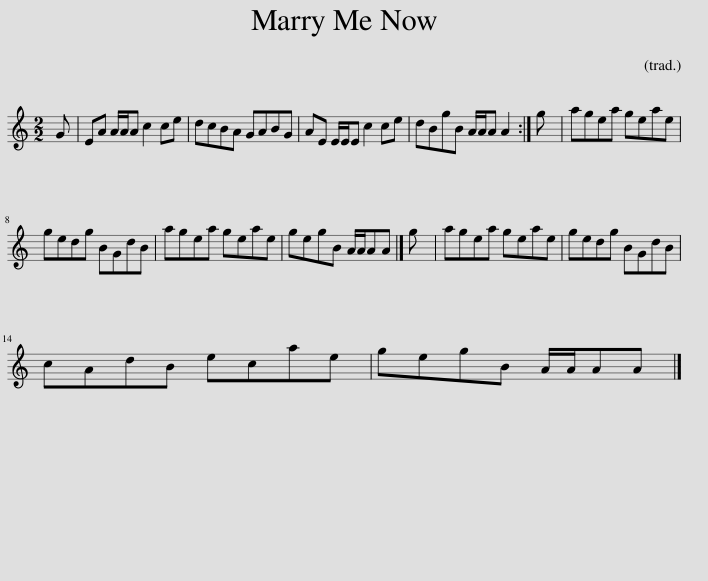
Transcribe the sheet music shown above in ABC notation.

X:1
L:1/8
M:2/2
I:linebreak $
K:C
V:1 treble
V:1
 G | EA A/A/A c2 ce | dcBA GABG | AE E/E/E c2 ce | dBgB A/A/A A2 :| %5
 g | agea geae |$ gedg BGdB | agea geae | gegB A/A/AA |] %10
 g | agea geae | gedg BGdB |$ cAdB ecae | gegB A/A/AA |] %15
